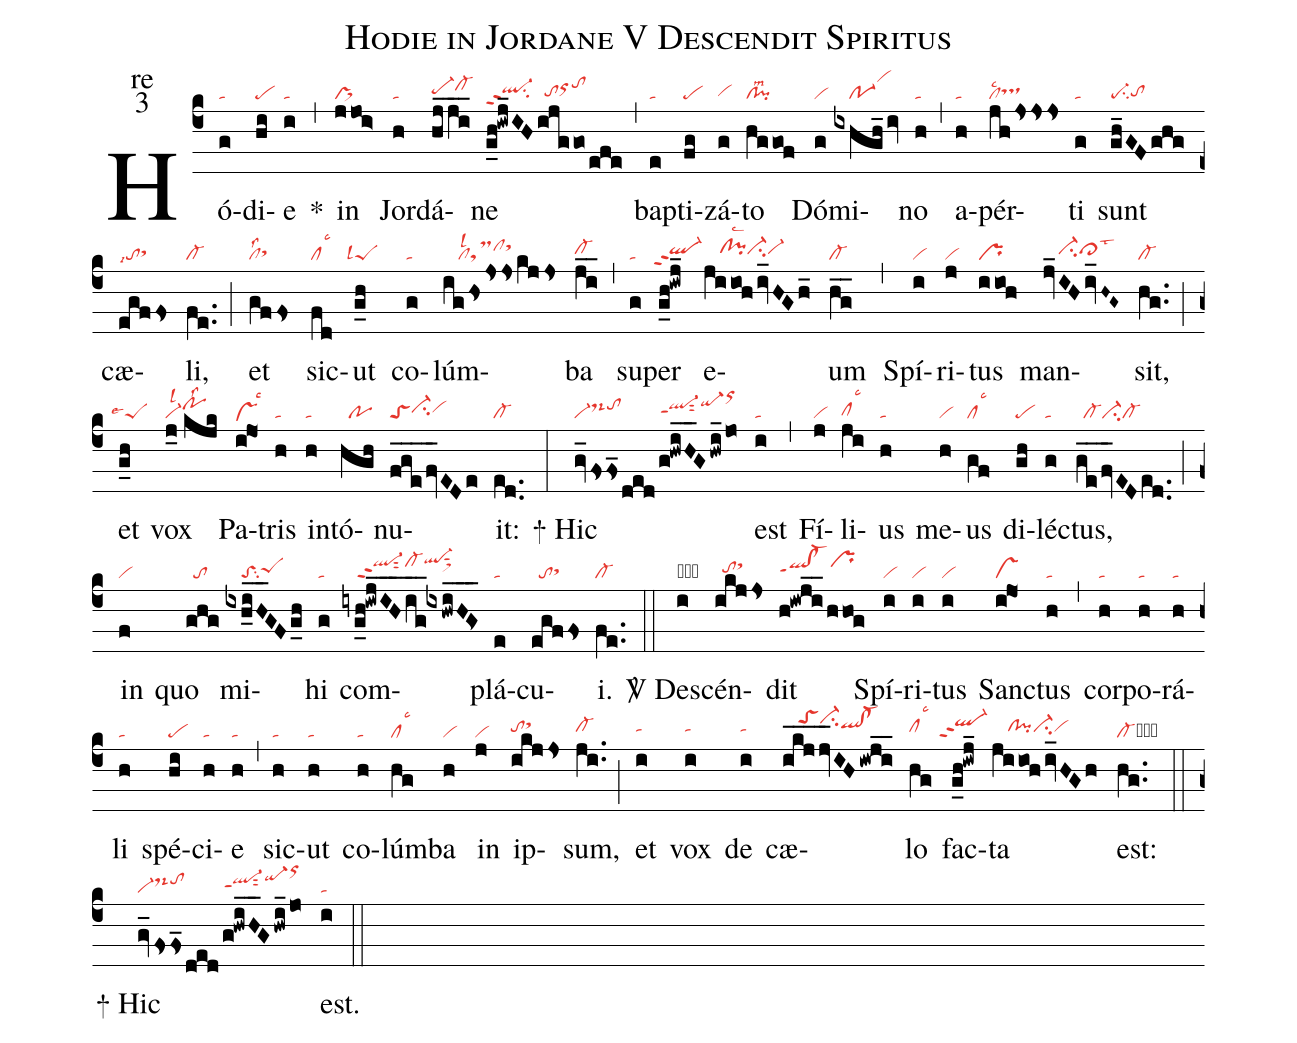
name:Hodie in Jordane V Descendit Spiritus;
office-part:re;
mode:3;
nabc-lines:1;
%%
(c4) Hó(g|ta)di(hi|pe)e(i|ta) <sp>*</sp>(,) in(jjoi>|pr>) Jor(h|ta)dá(hj_ji__|pe-hhcl-hi)ne(g_h!iwj_IHijggo/efe|ql-hhppt2su2tohgorhitohj) (,) bap(e|ta)ti(fg|pe)zá(g|vihg)to(hggof|cl!pilsm2) Dó(g|vi)mi(ixhgh_/iv|////po-1vihl)no(h|ta) (,) a(h|ta)pér(jhjsjsjs|cllsc2tshh)ti(g|ta) sunt(gh_GFghg|pe-su2tohg) cæ(egffs|tolsi7sthh)li,(fe..|cl-) (;) et(gffs|cllss2sthh) sic(fd|cllsc3)ut(g_h|``peSlsl4) co(g|ta)lúm(ighsjsskjjs|////cllsl2tsMclhisthj)ba(ji__|cl-hh) (,) su(g|ta)per(g_h!iwj_|`ql-hhppt2) e(jiioh/iv_HGh_|////clhh!pihhlsc2ci-hhvi-hh)um(hg__|cl-) (,) Spí(i|vi)ri(j|vi)tus(iioh|pr) man(jv_IHiv_H~G~|////ci-hhcl>hhlst3)sit,(hg..|cl-) (;) et(g_h|``peSlse4) vox(j_0//kjk|vi-lsl2pohilss2) Pa(ijO1|vshelsc3)tris(h|ta) in(h|ta)tó(hgh|//po)nu(fge___/fv_EDe|toSci-hhvihh)it:(ed..|cl-) (:)

<sp>+</sp> Hic(gv_fsfs_ded|vi-ds-hitohi|/g!hwiH__G/hwi_/jo|ql-hippt1sut2qi-hjorhm) est(i|ta) (,) Fí(j|vi)li(ji|clhglsc3)us(h|ta) me(h|vi)us(gf|cllsc3) di(gh|pe)léc(g|ta)tus,(ge__/fv_EDed..|//cl-ci-cl-) (;) in(f|vi) quo(ghg|//to) mi(ixh_iH__GFg_h|////toSsu2peShh)hi(g|ta) com(iyg_h!iwjIH___|////ql-hjppt2sut2|ig__!ixhwiH__G>_|cl-hjql-hksut1sux1)plá(e|ta)cu(egffs|//tosthh)i.(fe..|cl-) (::)

<sp>V/</sp> De(i|obta)scén(ikjjs|//tohhsthj)dit(h!iwji__hhog|qlhh!cl-hhppt1prhj) Spí(i|vi)ri(i|vi)tus(i|vi) Sanc(ijO1|vs)tus(h|ta) (,) cor(h|ta)po(h|ta)rá(h|ta)li(h|ta) spé(hi|pe)ci(h|ta)e(h|ta) (,) sic(h|ta)ut(h|ta) co(h|ta)lúm(hg|cllsc3)ba(h|vi) in(j|vi) ip(ikjjs|tohhsthj)sum,(ji..|cl-hh) (;) et(i|tahh) vox(i|tahh) de(i|tahh) cæ(ikj___jv_IH/iwji__|////toShkci-hkqlhi!cl-hi)lo(hg|clhhlsc3) fac(g_h!iwj_|```ql-hjppt2)ta(jiioh/iv_HGh|////clhh!pihhci-hhvihh) est:(hg..|cl-cb) (::)

<sp>+</sp> Hic(gv_fsfs_ded|vi-ds-hitohi|/g!hwiH__G/hwi_/jo|ql-hippt1sut2qi-hjorhm) est.(i|ta) (::)
